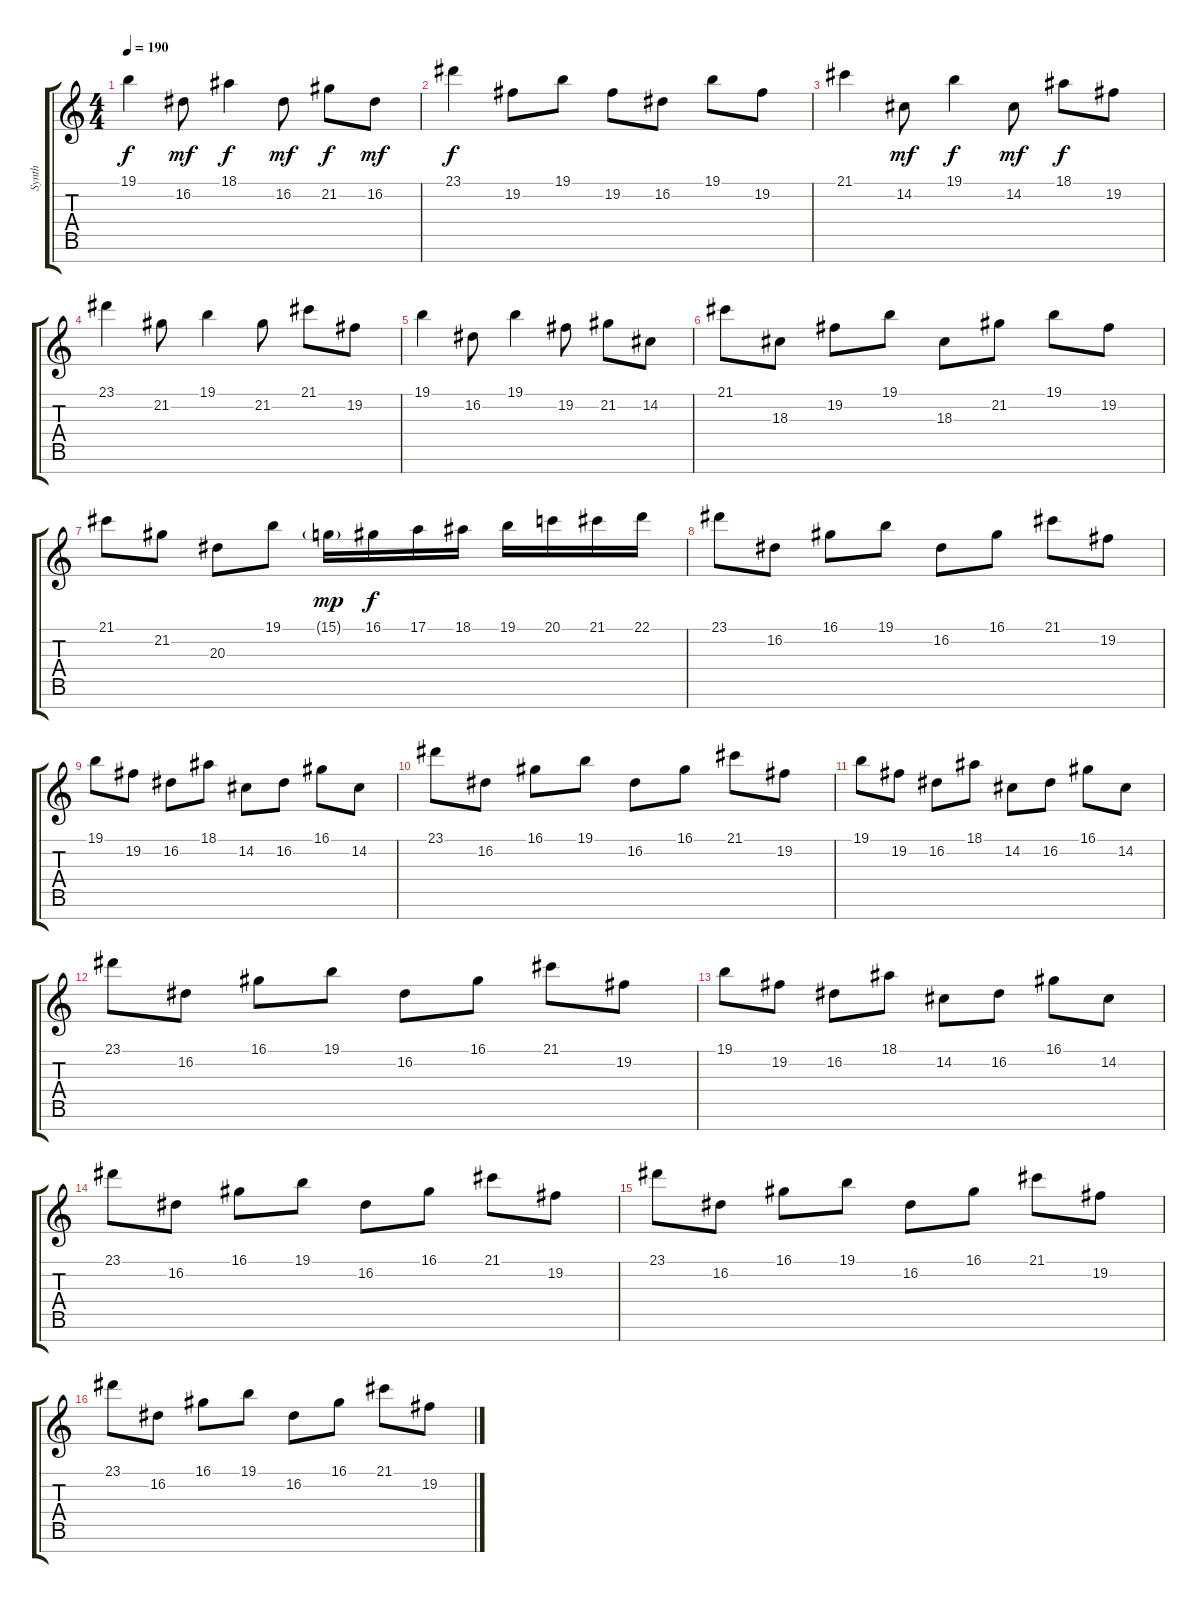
\track ("Synth" "Synth") {instrument pad3polysynth}
\staff {score tabs}
\tuning (E4 B3 G3 D3 A2 E2 B1) {hide}
\ts (4 4)
\tempo 190
\clef g2
\ks c
19.1.4{dy f} 16.2.8{dy mf} 18.1.4{dy f} 16.2.8{dy mf} 21.2.8{dy f} 16.2.8{dy mf} |
23.1.4{dy f} 19.2.8 19.1.8 19.2.8 16.2.8 19.1.8 19.2.8 |
21.1.4 14.2.8{dy mf} 19.1.4{dy f} 14.2.8{dy mf} 18.1.8{dy f} 19.2.8 |
23.1.4 21.2.8 19.1.4 21.2.8 21.1.8 19.2.8 |
19.1.4 16.2.8 19.1.4 19.2.8 21.2.8 14.2.8 |
21.1.8 18.3.8 19.2.8 19.1.8 18.3.8 21.2.8 19.1.8 19.2.8 |
21.1.8 21.2.8 20.3.8 19.1.8 15.1{g}.16{dy mp} 16.1.16{dy f} 17.1.16 18.1.16 19.1.16 20.1.16 21.1.16 22.1.16 |
23.1.8 16.2.8 16.1.8 19.1.8 16.2.8 16.1.8 21.1.8 19.2.8 |
19.1.8 19.2.8 16.2.8 18.1.8 14.2.8 16.2.8 16.1.8 14.2.8 |
23.1.8 16.2.8 16.1.8 19.1.8 16.2.8 16.1.8 21.1.8 19.2.8 |
19.1.8 19.2.8 16.2.8 18.1.8 14.2.8 16.2.8 16.1.8 14.2.8 |
23.1.8 16.2.8 16.1.8 19.1.8 16.2.8 16.1.8 21.1.8 19.2.8 |
19.1.8 19.2.8 16.2.8 18.1.8 14.2.8 16.2.8 16.1.8 14.2.8 |
23.1.8 16.2.8 16.1.8 19.1.8 16.2.8 16.1.8 21.1.8 19.2.8 |
23.1.8 16.2.8 16.1.8 19.1.8 16.2.8 16.1.8 21.1.8 19.2.8 |
23.1.8 16.2.8 16.1.8 19.1.8 16.2.8 16.1.8 21.1.8 19.2.8
